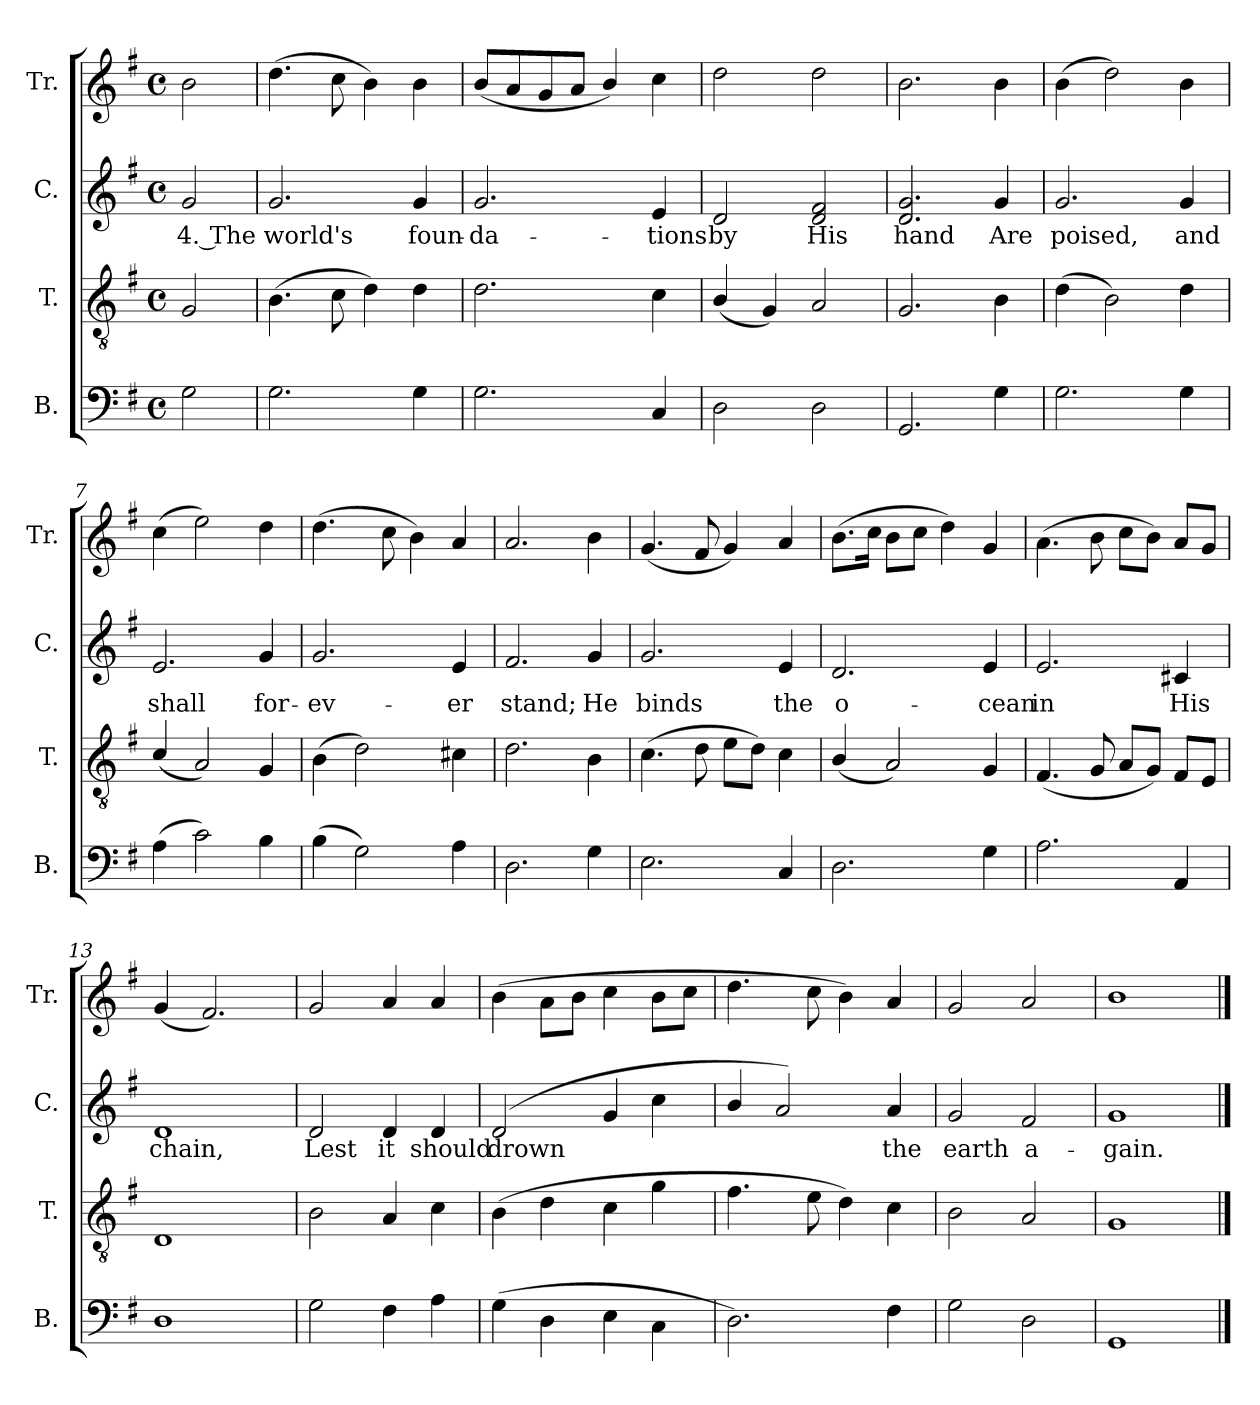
**kern	**kern	**kern	**text	**kern
*part4	*part3	*part2	*part2	*part1
*staff4	*staff3	*staff2	*staff2	*staff1
*I"B.	*I"T.	*I"C.	*	*I"Tr.
*I'B.	*I'T.	*I'C.	*	*I'Tr.
*clefF4	*clefGv2	*clefG2	*	*clefG2
*k[f#]	*k[f#]	*k[f#]	*	*k[f#]
*G:	*G:	*G:	*	*G:
*M4/4	*M4/4	*M4/4	*	*M4/4
*met(c)	*met(c)	*met(c)	*	*met(c)
=1	=1	=1	=1	=1
2G\	2G/	2g/	4. The	2b\
=2	=2	=2	=2	=2
2.G\	(4.B\	2.g/	world's	(4.dd\
.	8c\	.	.	8cc\
.	4d\)	.	.	4b\)
4G\	4d\	4g/	foun-	4b\
=3	=3	=3	=3	=3
2.G\	2.d\	2.g/	-da-	(8b/L
.	.	.	.	8a/
.	.	.	.	8g/
.	.	.	.	8a/J
.	.	.	.	4b/)
4C/	4c\	4e/	-tions	4cc\
=4	=4	=4	=4	=4
2D\	(4B/	2d/	by	2dd\
.	4G/)	.	.	.
2D\	2A/	2d/ 2f#/	His	2dd\
=5	=5	=5	=5	=5
2.GG/	2.G/	2.d/ 2.g/	hand	2.b\
4G\	4B\	4g/	Are	4b\
=6	=6	=6	=6	=6
2.G\	(4d\	2.g/	poised,	(4b\
.	2B\)	.	.	2dd\)
4G\	4d\	4g/	and	4b\
=7	=7	=7	=7	=7
(4A\	(4c/	2.e/	shall	(4cc\
2c\)	2A/)	.	.	2ee\)
4B\	4G/	4g/	for-	4dd\
!!LO:LB:g=z
=8	=8	=8	=8	=8
(4B\	(4B\	2.g/	-ev-	(4.dd\
2G\)	2d\)	.	.	.
.	.	.	.	8cc\
.	.	.	.	4b\)
4A\	4c#X\	4e/	-er	4a/
=9	=9	=9	=9	=9
2.D\	2.d\	2.f#/	stand;	2.a/
4G\	4B\	4g/	He	4b\
=10	=10	=10	=10	=10
2.E\	(4.c\	2.g/	binds	(4.g/
.	8d\	.	.	8f#/
.	8e\L	.	.	4g/)
.	8d\J)	.	.	.
4C/	4c\	4e/	the	4a/
=11	=11	=11	=11	=11
2.D\	(4B/	2.d/	o-	(8.b\L
.	.	.	.	16cc\Jk
.	2A/)	.	.	8b\L
.	.	.	.	8cc\J
.	.	.	.	4dd\)
4G\	4G/	4e/	-cean	4g/
=12	=12	=12	=12	=12
2.A\	(4.F#/	2.e/	in	(4.a\
.	8G/	.	.	8b\
.	8A/L	.	.	8cc\L
.	8G/J)	.	.	8b\J)
4AA/	8F#/L	4c#X/	His	8a/L
.	8E/J	.	.	8g/J
=13	=13	=13	=13	=13
1D	1D	1d	chain,	(4g/
.	.	.	.	2.f#/)
!!LO:LB:g=z
=14	=14	=14	=14	=14
2G\	2B\	2d/	Lest	2g/
4F#\	4A/	4d/	it	4a/
4A\	4c\	4d/	should	4a/
=15	=15	=15	=15	=15
(4G\	(4B\	(2d/	drown	(4b\
4D\	4d\	.	.	8a\L
.	.	.	.	8b\J
4E\	4c\	4g/	.	4cc\
4C\	4g\	4cc\	.	8b\L
.	.	.	.	8cc\J
=16	=16	=16	=16	=16
2.D\)	4.f#\	4b/	.	4.dd\
.	.	2a/)	.	.
.	8e\	.	.	8cc\
.	4d\)	.	.	4b\)
4F#\	4c\	4a/	the	4a/
=17	=17	=17	=17	=17
2G\	2B\	2g/	earth	2g/
2D\	2A/	2f#/	a-	2a/
=18	=18	=18	=18	=18
1GG	1G	1g	-gain.	1b
==	==	==	==	==
*-	*-	*-	*-	*-
